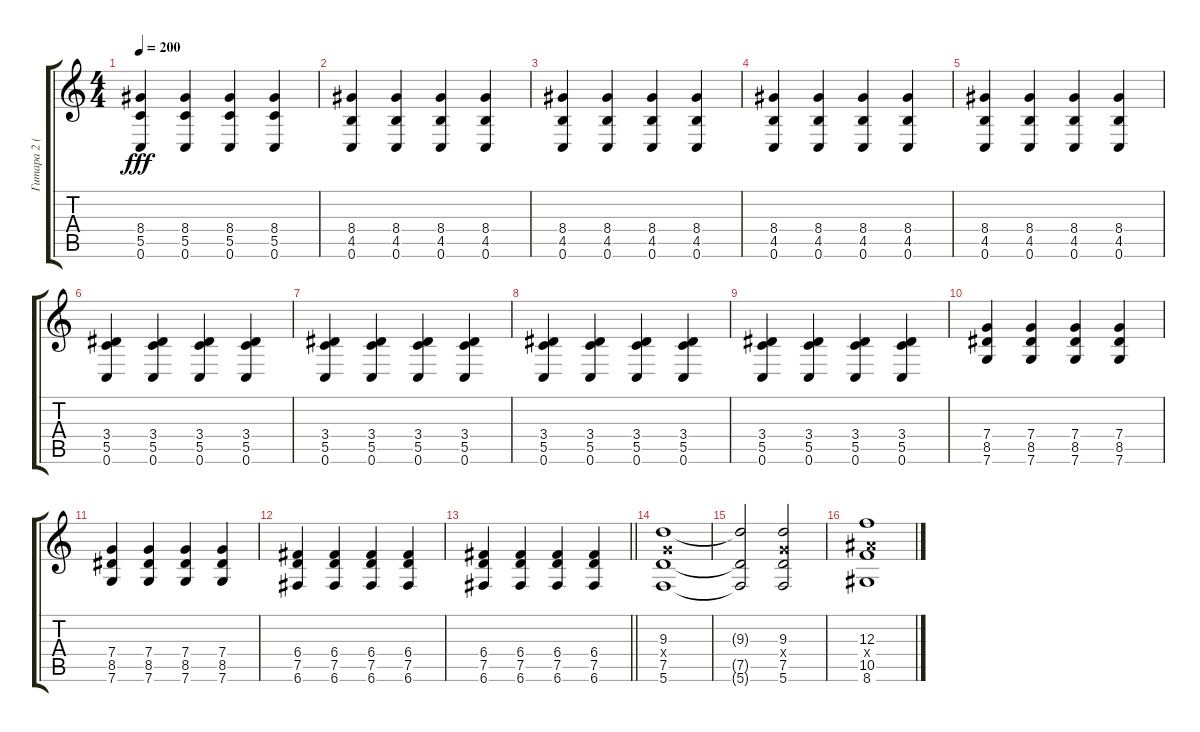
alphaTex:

\track ("Гитара 2 (перегруз)" "Гитара 2 (") {instrument distortionguitar}
\staff {score tabs}
\tuning (D4 A3 F3 C3 G2 C2) {hide}
\ts (4 4)
\tempo 200
\clef g2
\ks c
(8.4 5.5 0.6).4{dy fff} (8.4 5.5 0.6).4 (8.4 5.5 0.6).4 (8.4 5.5 0.6).4 |
(8.4 4.5 0.6).4 (8.4 4.5 0.6).4 (8.4 4.5 0.6).4 (8.4 4.5 0.6).4 |
(8.4 4.5 0.6).4 (8.4 4.5 0.6).4 (8.4 4.5 0.6).4 (8.4 4.5 0.6).4 |
(8.4 4.5 0.6).4 (8.4 4.5 0.6).4 (8.4 4.5 0.6).4 (8.4 4.5 0.6).4 |
(8.4 4.5 0.6).4 (8.4 4.5 0.6).4 (8.4 4.5 0.6).4 (8.4 4.5 0.6).4 |
(3.4 5.5 0.6).4 (3.4 5.5 0.6).4 (3.4 5.5 0.6).4 (3.4 5.5 0.6).4 |
(3.4 5.5 0.6).4 (3.4 5.5 0.6).4 (3.4 5.5 0.6).4 (3.4 5.5 0.6).4 |
(3.4 5.5 0.6).4 (3.4 5.5 0.6).4 (3.4 5.5 0.6).4 (3.4 5.5 0.6).4 |
(3.4 5.5 0.6).4 (3.4 5.5 0.6).4 (3.4 5.5 0.6).4 (3.4 5.5 0.6).4 |
(7.4 8.5 7.6).4 (7.4 8.5 7.6).4 (7.4 8.5 7.6).4 (7.4 8.5 7.6).4 |
(7.4 8.5 7.6).4 (7.4 8.5 7.6).4 (7.4 8.5 7.6).4 (7.4 8.5 7.6).4 |
(6.4 7.5 6.6).4 (6.4 7.5 6.6).4 (6.4 7.5 6.6).4 (6.4 7.5 6.6).4 |
\barLineRight lightlight
(6.4 7.5 6.6).4 (6.4 7.5 6.6).4 (6.4 7.5 6.6).4 (6.4 7.5 6.6).4 |
\section ("" " ")
(9.3 7.4{x} 7.5 5.6).1 |
(9.3{t} 7.5{t} 5.6{t}).2 (9.3 7.4{x} 7.5 5.6).2 |
(12.3 10.4{x} 10.5 8.6).1
